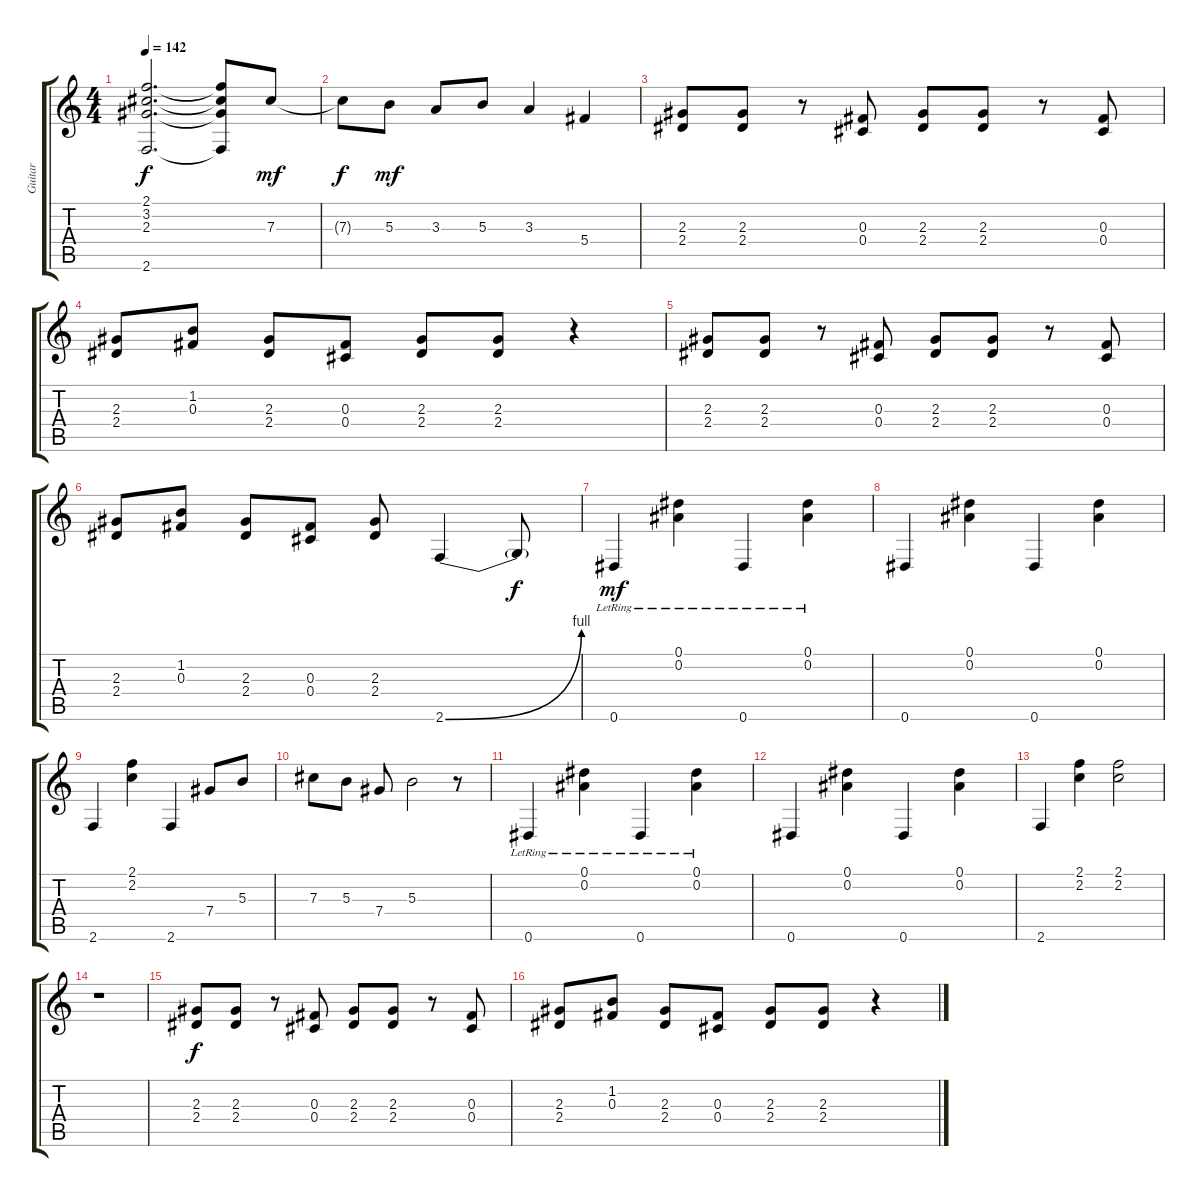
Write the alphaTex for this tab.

\track ("Guitar" "Guitar") {instrument overdrivenguitar}
\staff {score tabs}
\tuning (Eb4 Bb3 Gb3 Db3 Ab2 Eb2) {hide}
\ts (4 4)
\tempo 142
\clef g2
\ks c
(2.1{t} 3.2{t} 2.3{t} 2.6{t}).2{d dy f} (2.1{t} 3.2{t} 2.3{t} 2.6{t}).8 7.3.8{dy mf} |
7.3{t}.8{dy f} 5.3.8{dy mf} 3.3.8 5.3.8 3.3.4 5.4.4 |
(2.3 2.4).8 (2.3 2.4).8 r.8 (0.3 0.4).8 (2.3 2.4).8 (2.3 2.4).8 r.8 (0.3 0.4).8 |
(2.3 2.4).8 (1.2 0.3).8 (2.3 2.4).8 (0.3 0.4).8 (2.3 2.4).8 (2.3 2.4).8 r.4 |
(2.3 2.4).8 (2.3 2.4).8 r.8 (0.3 0.4).8 (2.3 2.4).8 (2.3 2.4).8 r.8 (0.3 0.4).8 |
(2.3 2.4).8 (1.2 0.3).8 (2.3 2.4).8 (0.3 0.4).8 (2.3 2.4).8 2.6{be (bend 0 0 60 4)}.4 2.6{t}.8{dy f} |
0.6{lr}.4{dy mf} (0.1{lr} 0.2{lr}).4 0.6{lr}.4 (0.1{lr} 0.2{lr}).4 |
0.6.4 (0.1 0.2).4 0.6.4 (0.1 0.2).4 |
2.6.4 (2.1 2.2).4 2.6.4 7.4.8 5.3.8 |
7.3.8 5.3.8 7.4.8 5.3.2 r.8 |
0.6{lr}.4 (0.1{lr} 0.2{lr}).4 0.6{lr}.4 (0.1{lr} 0.2{lr}).4 |
0.6.4 (0.1 0.2).4 0.6.4 (0.1 0.2).4 |
2.6.4 (2.1 2.2).4 (2.1 2.2).2 |
r.1 |
(2.3 2.4).8{dy f} (2.3 2.4).8 r.8 (0.3 0.4).8 (2.3 2.4).8 (2.3 2.4).8 r.8 (0.3 0.4).8 |
(2.3 2.4).8 (1.2 0.3).8 (2.3 2.4).8 (0.3 0.4).8 (2.3 2.4).8 (2.3 2.4).8 r.4
